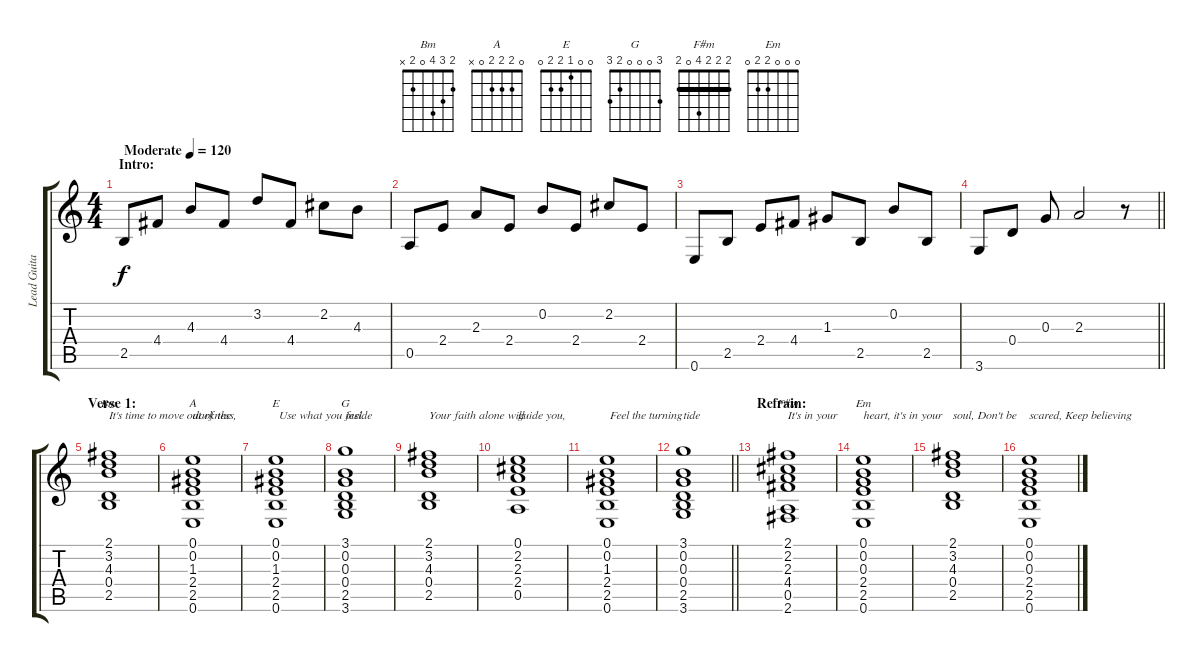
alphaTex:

\track ("Lead Guitar" "Lead Guita") {instrument acousticguitarsteel}
\staff {score tabs}
\tuning (E4 B3 G3 D3 A2 E2) {hide}
\chord ("Bm" 2 3 4 0 2 x)
\chord ("A" 0 2 2 2 0 x)
\chord ("E" 0 0 1 2 2 0)
\chord ("G" 3 0 0 0 2 3)
\chord ("F#m" 2 2 2 4 0 2) {barre 2}
\chord ("Em" 0 0 0 2 2 0)
\ts (4 4)
\section ("" "Intro:")
\tempo (120 "Moderate")
\clef g2
\ks c
2.5.8{dy f instrument acousticguitarsteel} 4.4.8 4.3.8 4.4.8 3.2.8 4.4.8 2.2.8 4.3.8 |
0.5.8 2.4.8 2.3.8 2.4.8 0.2.8 2.4.8 2.2.8 2.4.8 |
0.6.8 2.5.8 2.4.8 4.4.8 1.3.8 2.5.8 0.2.8 2.5.8 |
\barLineRight lightlight
3.6.8 0.4.8 0.3.8 2.3.2 r.8 |
\section ("" "Verse 1:")
(2.1 3.2 4.3 0.4 2.5).1{ch "Bm" txt "It's time to move out of the"} |
(0.1 0.2 1.3 2.4 2.5 0.6).1{ch "A" txt "darkness,"} |
(0.1 0.2 1.3 2.4 2.5 0.6).1{ch "E" txt " Use what you feel"} |
(3.1 0.2 0.3 0.4 2.5 3.6).1{ch "G" txt "inside"} |
(2.1 3.2 4.3 0.4 2.5).1{txt "Your faith alone will"} |
(0.1 2.2 2.3 2.4 0.5).1{txt "guide you, "} |
(0.1 0.2 1.3 2.4 2.5 0.6).1{txt " Feel the turning"} |
\barLineRight lightlight
(3.1 0.2 0.3 0.4 2.5 3.6).1{txt "tide"} |
\section ("" "Refrain:")
(2.1 2.2 2.3 4.4 0.5 2.6).1{ch "F#m" txt "It's in your"} |
(0.1 0.2 0.3 2.4 2.5 0.6).1{ch "Em" txt "heart, it's in your"} |
(2.1 3.2 4.3 0.4 2.5).1{txt "soul, Don't be"} |
(0.1 0.2 0.3 2.4 2.5 0.6).1{txt "scared, Keep believing"}
